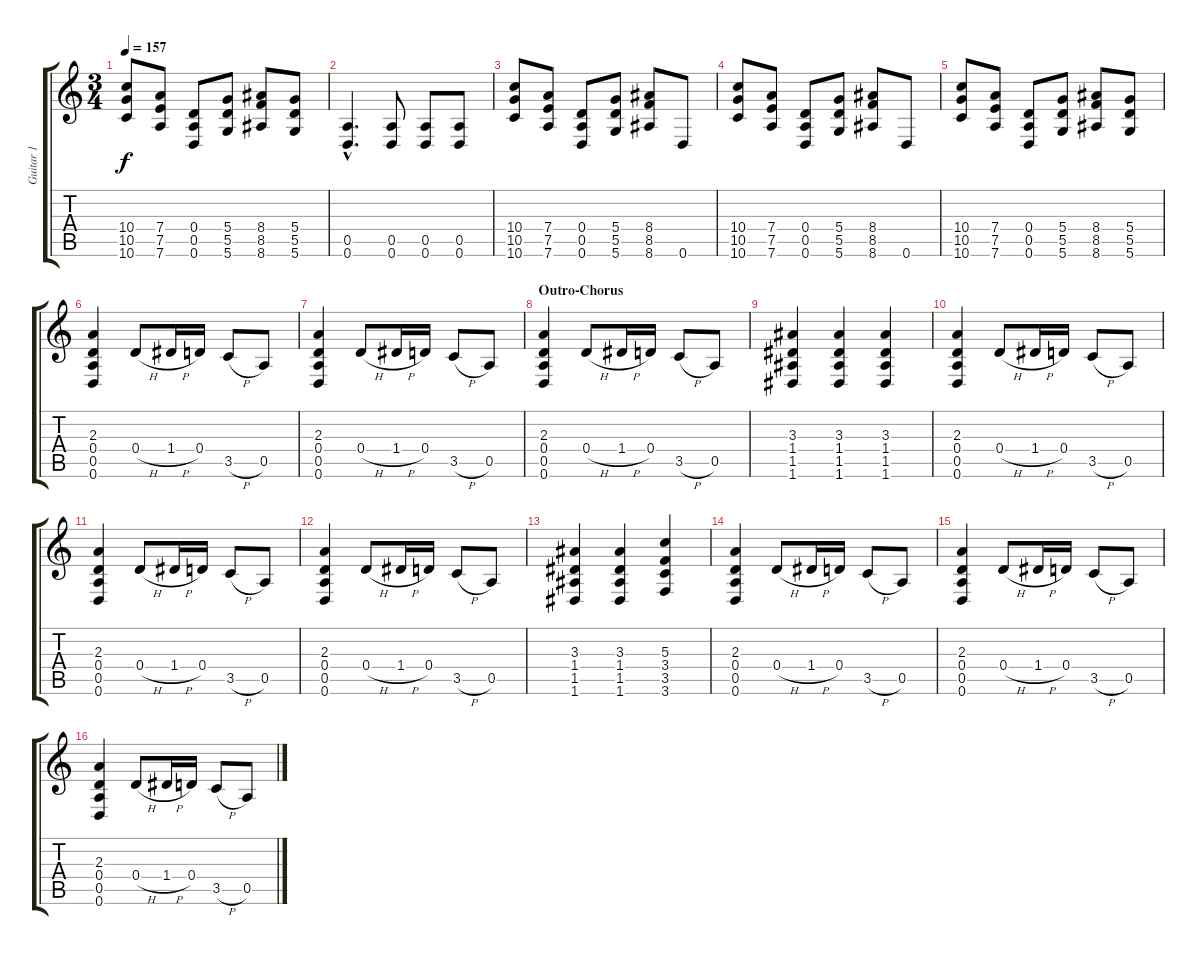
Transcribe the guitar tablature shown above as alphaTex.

\track ("Guitar 1" "Guitar 1") {instrument distortionguitar}
\staff {score tabs}
\tuning (E4 B3 G3 D3 A2 D2) {hide}
\ts (3 4)
\tempo 157
\clef g2
\ks c
(10.4 10.5 10.6).8{dy f instrument distortionguitar} (7.4 7.5 7.6).8 (0.4 0.5 0.6).8 (5.4 5.5 5.6).8 (8.4 8.5 8.6).8 (5.4 5.5 5.6).8 |
(0.5{hac} 0.6{hac}).4{d instrument electricguitarmuted} (0.5 0.6).8 (0.5 0.6).8 (0.5 0.6).8 |
(10.4 10.5 10.6).8{instrument distortionguitar} (7.4 7.5 7.6).8 (0.4 0.5 0.6).8 (5.4 5.5 5.6).8 (8.4 8.5 8.6).8 0.6.8 |
(10.4 10.5 10.6).8 (7.4 7.5 7.6).8 (0.4 0.5 0.6).8 (5.4 5.5 5.6).8 (8.4 8.5 8.6).8 0.6.8 |
(10.4 10.5 10.6).8 (7.4 7.5 7.6).8 (0.4 0.5 0.6).8 (5.4 5.5 5.6).8 (8.4 8.5 8.6).8 (5.4 5.5 5.6).8 |
(2.3 0.4 0.5 0.6).4 0.4{h}.8 1.4{h}.16 0.4.16 3.5{h}.8 0.5.8 |
(2.3 0.4 0.5 0.6).4 0.4{h}.8 1.4{h}.16 0.4.16 3.5{h}.8 0.5.8 |
\section ("" "Outro-Chorus")
(2.3 0.4 0.5 0.6).4 0.4{h}.8 1.4{h}.16 0.4.16 3.5{h}.8 0.5.8 |
(3.3 1.4 1.5 1.6).4 (3.3 1.4 1.5 1.6).4 (3.3 1.4 1.5 1.6).4 |
(2.3 0.4 0.5 0.6).4 0.4{h}.8 1.4{h}.16 0.4.16 3.5{h}.8 0.5.8 |
(2.3 0.4 0.5 0.6).4 0.4{h}.8 1.4{h}.16 0.4.16 3.5{h}.8 0.5.8 |
(2.3 0.4 0.5 0.6).4 0.4{h}.8 1.4{h}.16 0.4.16 3.5{h}.8 0.5.8 |
(3.3 1.4 1.5 1.6).4 (3.3 1.4 1.5 1.6).4 (5.3 3.4 3.5 3.6).4 |
(2.3 0.4 0.5 0.6).4 0.4{h}.8 1.4{h}.16 0.4.16 3.5{h}.8 0.5.8 |
(2.3 0.4 0.5 0.6).4 0.4{h}.8 1.4{h}.16 0.4.16 3.5{h}.8 0.5.8 |
(2.3 0.4 0.5 0.6).4 0.4{h}.8 1.4{h}.16 0.4.16 3.5{h}.8 0.5.8
